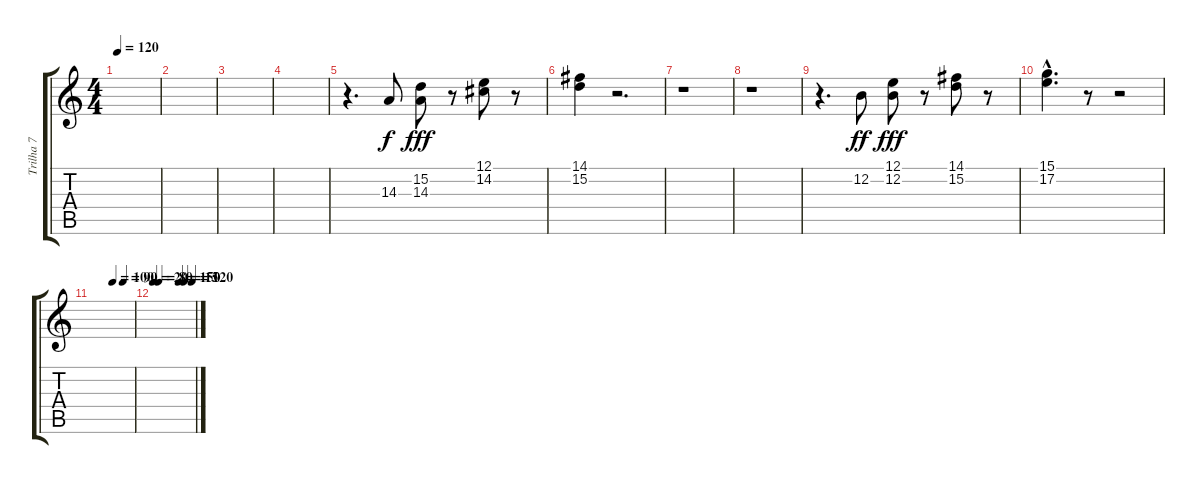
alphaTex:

\track ("Trilha 7" "Trilha 7") {instrument orchestrahit}
\staff {score tabs}
\tuning (E4 B3 G3 D3 A2 E2) {hide}
\ts (4 4)
\tempo 120
\clef g2
\ks c
|
|
|
|
r.4{d} 14.3.8 (15.2 14.3).8{dy fff} r.8 (12.1 14.2).8 r.8 |
(14.1 15.2).4 r.2{d} |
r.1 |
r.1 |
r.4{d} 12.2.8{dy ff} (12.1 12.2).8{dy fff} r.8 (14.1 15.2).8 r.8 |
(15.1{hac} 17.2{hac}).4{d} r.8 r.2 |
\tempo (100 0.5)
\tempo (90 0.75)
|
\tempo 20
\tempo (80 0.125)
\tempo (150 0.625)
\tempo (15 0.75)
\tempo (120 0.9375)
